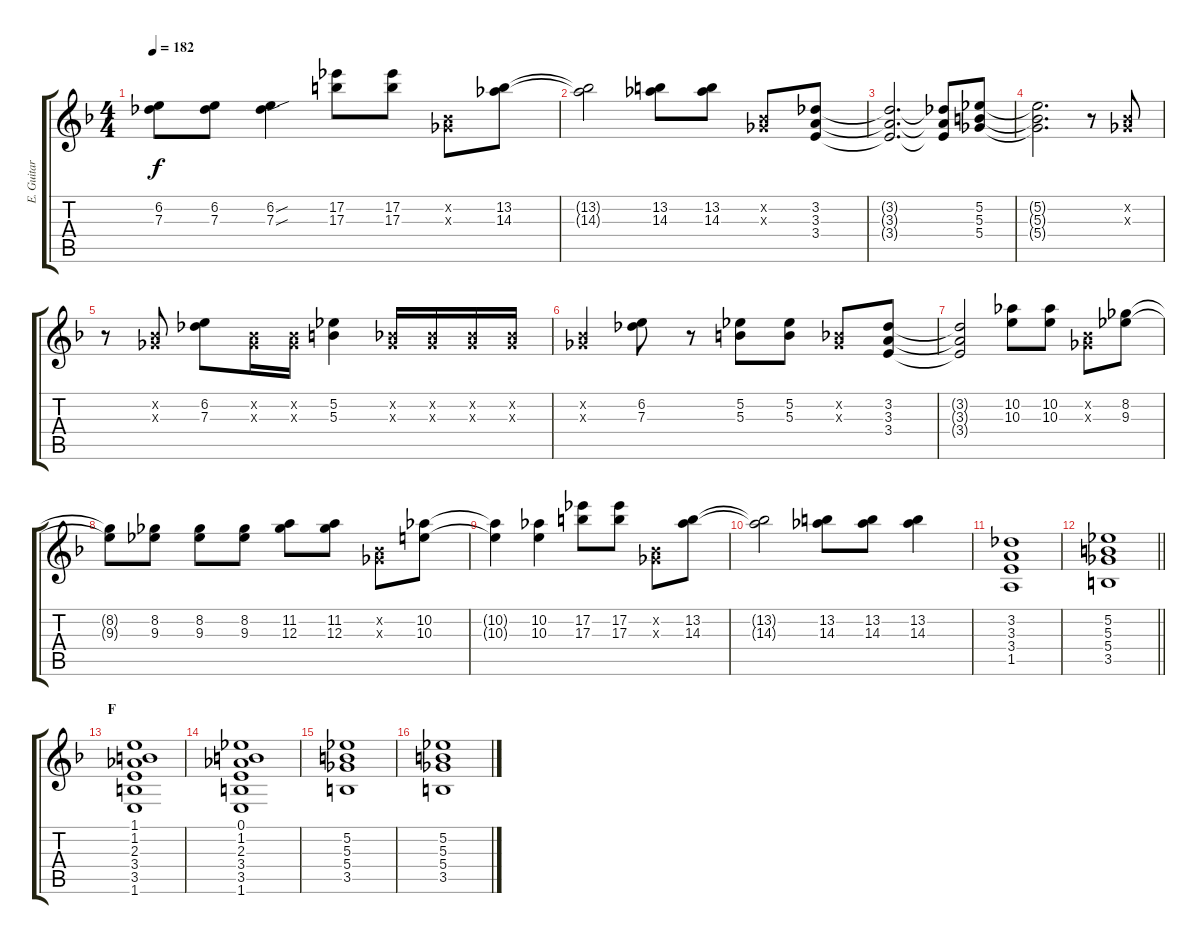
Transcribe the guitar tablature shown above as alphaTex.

\track ("E. Guitar I" "E. Guitar ") {instrument electricguitarclean}
\staff {score tabs}
\tuning (Eb4 Bb3 Gb3 Db3 Ab2 Eb2) {hide}
\ts (4 4)
\tempo 182
\clef g2
\ks f
(6.2{t} 7.3{t}).8{dy f} (6.2 7.3).8 (6.2{sou} 7.3{sou}).4 (17.2 17.3).8 (17.2 17.3).8 (0.2{x} 0.3{x}).8 (13.2 14.3).8 |
(13.2{t} 14.3{t}).2 (13.2 14.3).8 (13.2 14.3).8 (0.2{x} 0.3{x}).8 (3.2 3.3 3.4).8 |
(3.2{t} 3.3{t} 3.4{t}).2{d} (3.2{t} 3.3{t} 3.4{t}).8 (5.2 5.3 5.4).8 |
(5.2{t} 5.3{t} 5.4{t}).2{d} r.8 (0.2{x} 0.3{x}).8 |
r.8 (0.2{x} 0.3{x}).8 (6.2 7.3).8 (0.2{x} 0.3{x}).16 (0.2{x} 0.3{x}).16 (5.2 5.3).4 (0.2{x} 0.3{x}).16 (0.2{x} 0.3{x}).16 (0.2{x} 0.3{x}).16 (0.2{x} 0.3{x}).16 |
(0.2{x} 0.3{x}).4 (6.2 7.3).8 r.8 (5.2 5.3).8 (5.2 5.3).8 (0.2{x} 0.3{x}).8 (3.2 3.3 3.4).8 |
(3.2{t} 3.3{t} 3.4{t}).2 (10.2 10.3).8 (10.2 10.3).8 (0.2{x} 0.3{x}).8 (8.2 9.3).8 |
(8.2{t} 9.3{t}).8 (8.2 9.3).8 (8.2 9.3).8 (8.2 9.3).8 (11.2 12.3).8 (11.2 12.3).8 (0.2{x} 0.3{x}).8 (10.2 10.3).8 |
(10.2{t} 10.3{t}).4 (10.2 10.3).4 (17.2 17.3).8 (17.2 17.3).8 (0.2{x} 0.3{x}).8 (13.2 14.3).8 |
(13.2{t} 14.3{t}).2 (13.2 14.3).8 (13.2 14.3).8 (13.2 14.3).4 |
(3.2 3.3 3.4 1.5).1 |
\barLineRight lightlight
(5.2 5.3 5.4 3.5).1 |
\section ("" "F")
(1.1 1.2 2.3 3.4 3.5 1.6).1 |
(0.1 1.2 2.3 3.4 3.5 1.6).1 |
(5.2 5.3 5.4 3.5).1 |
(5.2 5.3 5.4 3.5).1
